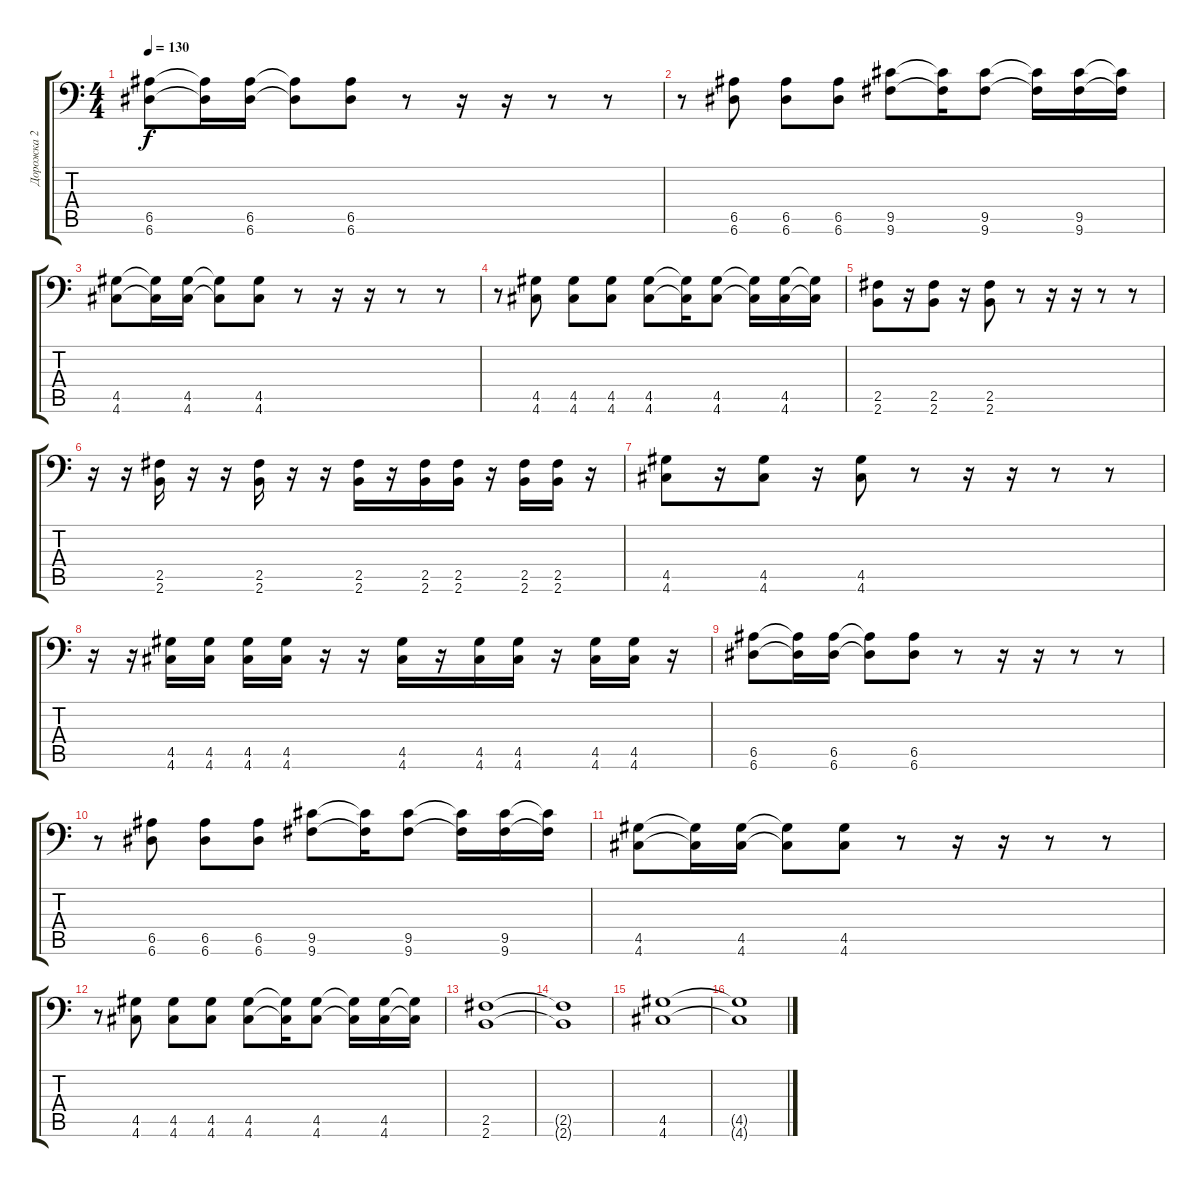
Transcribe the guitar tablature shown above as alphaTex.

\track ("Дорожка 2" "Дорожка 2") {instrument distortionguitar}
\staff {score tabs}
\tuning (B3 Gb3 D3 A2 E2 A1) {hide}
\ts (4 4)
\tempo 130
\clef f4
\ks c
(6.5 6.6).8{dy f} (6.5{t} 6.6{t}).16 (6.5 6.6).16 (6.5{t} 6.6{t}).8 (6.5 6.6).8 r.8 r.16 r.16 r.8 r.8 |
r.8 (6.5 6.6).8 (6.5 6.6).8 (6.5 6.6).8 (9.5 9.6).8 (9.5{t} 9.6{t}).16 (9.5 9.6).8 (9.5{t} 9.6{t}).16 (9.5 9.6).16 (9.5{t} 9.6{t}).16 |
(4.5 4.6).8 (4.5{t} 4.6{t}).16 (4.5 4.6).16 (4.5{t} 4.6{t}).8 (4.5 4.6).8 r.8 r.16 r.16 r.8 r.8 |
r.8 (4.5 4.6).8 (4.5 4.6).8 (4.5 4.6).8 (4.5 4.6).8 (4.5{t} 4.6{t}).16 (4.5 4.6).8 (4.5{t} 4.6{t}).16 (4.5 4.6).16 (4.5{t} 4.6{t}).16 |
(2.5 2.6).8 r.16 (2.5 2.6).8 r.16 (2.5 2.6).8 r.8 r.16 r.16 r.8 r.8 |
r.16 r.16 (2.5 2.6).16 r.16 r.16 (2.5 2.6).16 r.16 r.16 (2.5 2.6).16 r.16 (2.5 2.6).16 (2.5 2.6).16 r.16 (2.5 2.6).16 (2.5 2.6).16 r.16 |
(4.5 4.6).8 r.16 (4.5 4.6).8 r.16 (4.5 4.6).8 r.8 r.16 r.16 r.8 r.8 |
r.16 r.16 (4.5 4.6).16 (4.5 4.6).16 (4.5 4.6).16 (4.5 4.6).16 r.16 r.16 (4.5 4.6).16 r.16 (4.5 4.6).16 (4.5 4.6).16 r.16 (4.5 4.6).16 (4.5 4.6).16 r.16 |
(6.5 6.6).8 (6.5{t} 6.6{t}).16 (6.5 6.6).16 (6.5{t} 6.6{t}).8 (6.5 6.6).8 r.8 r.16 r.16 r.8 r.8 |
r.8 (6.5 6.6).8 (6.5 6.6).8 (6.5 6.6).8 (9.5 9.6).8 (9.5{t} 9.6{t}).16 (9.5 9.6).8 (9.5{t} 9.6{t}).16 (9.5 9.6).16 (9.5{t} 9.6{t}).16 |
(4.5 4.6).8 (4.5{t} 4.6{t}).16 (4.5 4.6).16 (4.5{t} 4.6{t}).8 (4.5 4.6).8 r.8 r.16 r.16 r.8 r.8 |
r.8 (4.5 4.6).8 (4.5 4.6).8 (4.5 4.6).8 (4.5 4.6).8 (4.5{t} 4.6{t}).16 (4.5 4.6).8 (4.5{t} 4.6{t}).16 (4.5 4.6).16 (4.5{t} 4.6{t}).16 |
(2.5 2.6).1 |
(2.5{t} 2.6{t}).1 |
(4.5 4.6).1 |
(4.5{t} 4.6{t}).1
